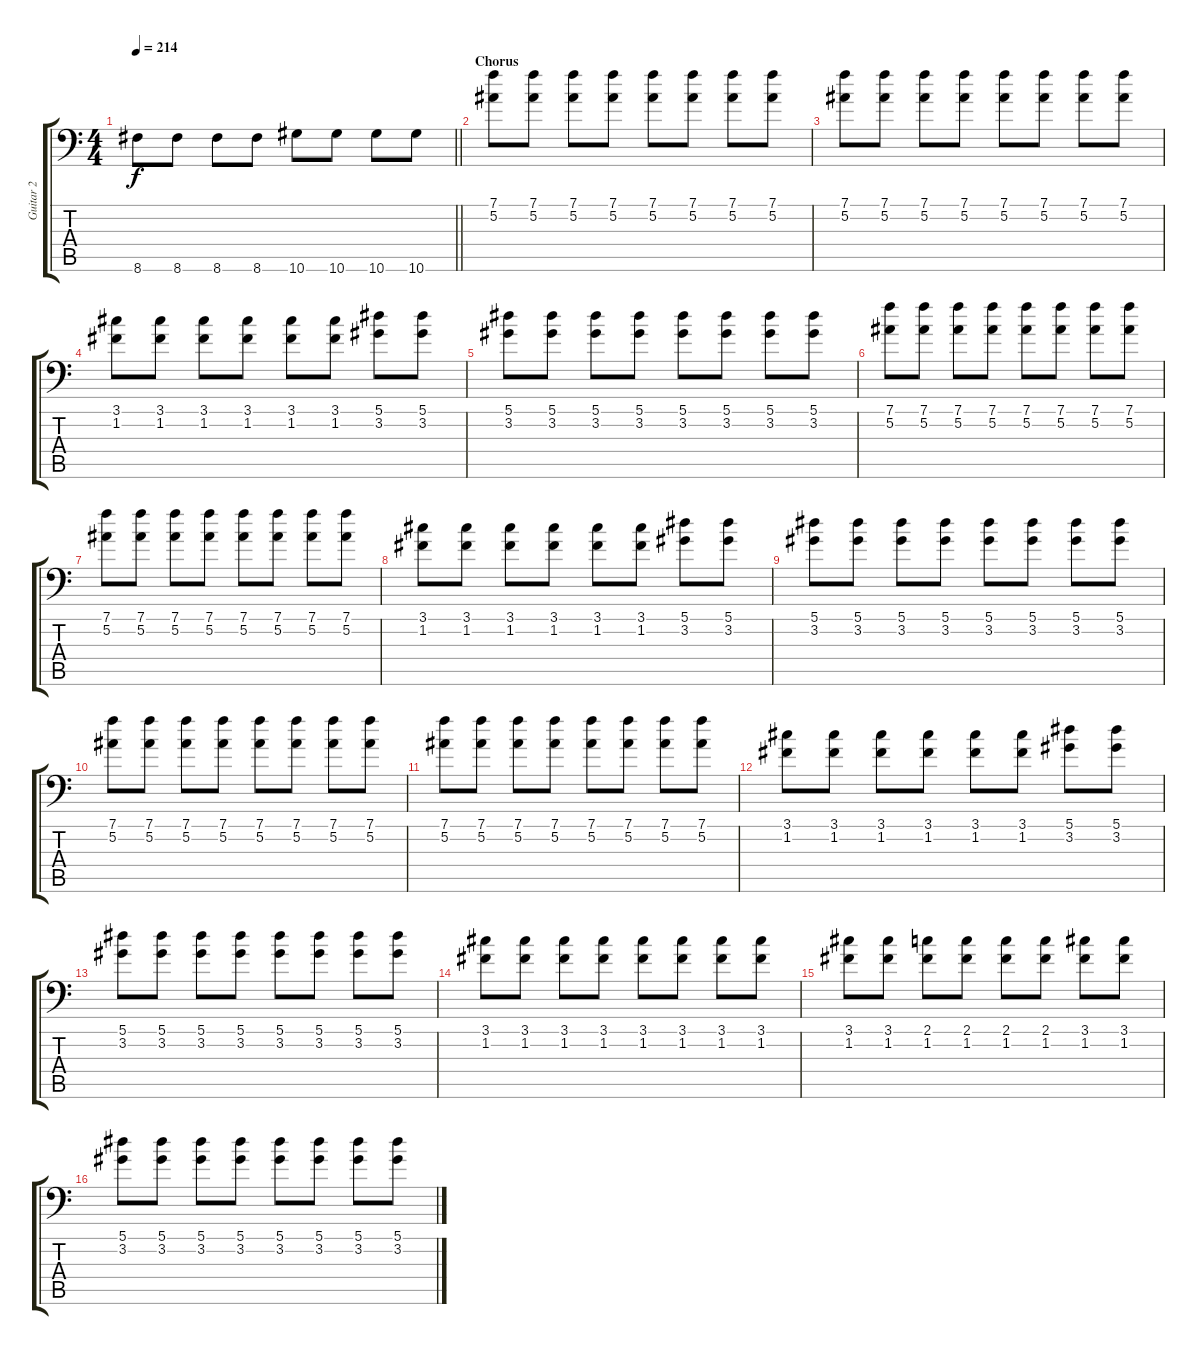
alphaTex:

\track ("Guitar 2" "Guitar 2") {instrument distortionguitar}
\staff {score tabs}
\tuning (Bb3 F3 Db3 Ab2 Eb2 Bb1) {hide}
\ts (4 4)
\tempo 214
\clef f4
\barLineRight lightlight
\ks c
8.6.8{dy f} 8.6.8 8.6.8 8.6.8 10.6.8 10.6.8 10.6.8 10.6.8 |
\section ("" "Chorus")
(7.1 5.2).8 (7.1 5.2).8 (7.1 5.2).8 (7.1 5.2).8 (7.1 5.2).8 (7.1 5.2).8 (7.1 5.2).8 (7.1 5.2).8 |
(7.1 5.2).8 (7.1 5.2).8 (7.1 5.2).8 (7.1 5.2).8 (7.1 5.2).8 (7.1 5.2).8 (7.1 5.2).8 (7.1 5.2).8 |
(3.1 1.2).8 (3.1 1.2).8 (3.1 1.2).8 (3.1 1.2).8 (3.1 1.2).8 (3.1 1.2).8 (5.1 3.2).8 (5.1 3.2).8 |
(5.1 3.2).8 (5.1 3.2).8 (5.1 3.2).8 (5.1 3.2).8 (5.1 3.2).8 (5.1 3.2).8 (5.1 3.2).8 (5.1 3.2).8 |
(7.1 5.2).8 (7.1 5.2).8 (7.1 5.2).8 (7.1 5.2).8 (7.1 5.2).8 (7.1 5.2).8 (7.1 5.2).8 (7.1 5.2).8 |
(7.1 5.2).8 (7.1 5.2).8 (7.1 5.2).8 (7.1 5.2).8 (7.1 5.2).8 (7.1 5.2).8 (7.1 5.2).8 (7.1 5.2).8 |
(3.1 1.2).8 (3.1 1.2).8 (3.1 1.2).8 (3.1 1.2).8 (3.1 1.2).8 (3.1 1.2).8 (5.1 3.2).8 (5.1 3.2).8 |
(5.1 3.2).8 (5.1 3.2).8 (5.1 3.2).8 (5.1 3.2).8 (5.1 3.2).8 (5.1 3.2).8 (5.1 3.2).8 (5.1 3.2).8 |
(7.1 5.2).8 (7.1 5.2).8 (7.1 5.2).8 (7.1 5.2).8 (7.1 5.2).8 (7.1 5.2).8 (7.1 5.2).8 (7.1 5.2).8 |
(7.1 5.2).8 (7.1 5.2).8 (7.1 5.2).8 (7.1 5.2).8 (7.1 5.2).8 (7.1 5.2).8 (7.1 5.2).8 (7.1 5.2).8 |
(3.1 1.2).8 (3.1 1.2).8 (3.1 1.2).8 (3.1 1.2).8 (3.1 1.2).8 (3.1 1.2).8 (5.1 3.2).8 (5.1 3.2).8 |
(5.1 3.2).8 (5.1 3.2).8 (5.1 3.2).8 (5.1 3.2).8 (5.1 3.2).8 (5.1 3.2).8 (5.1 3.2).8 (5.1 3.2).8 |
(3.1 1.2).8 (3.1 1.2).8 (3.1 1.2).8 (3.1 1.2).8 (3.1 1.2).8 (3.1 1.2).8 (3.1 1.2).8 (3.1 1.2).8 |
(3.1 1.2).8 (3.1 1.2).8 (2.1 1.2).8 (2.1 1.2).8 (2.1 1.2).8 (2.1 1.2).8 (3.1 1.2).8 (3.1 1.2).8 |
(5.1 3.2).8 (5.1 3.2).8 (5.1 3.2).8 (5.1 3.2).8 (5.1 3.2).8 (5.1 3.2).8 (5.1 3.2).8 (5.1 3.2).8
